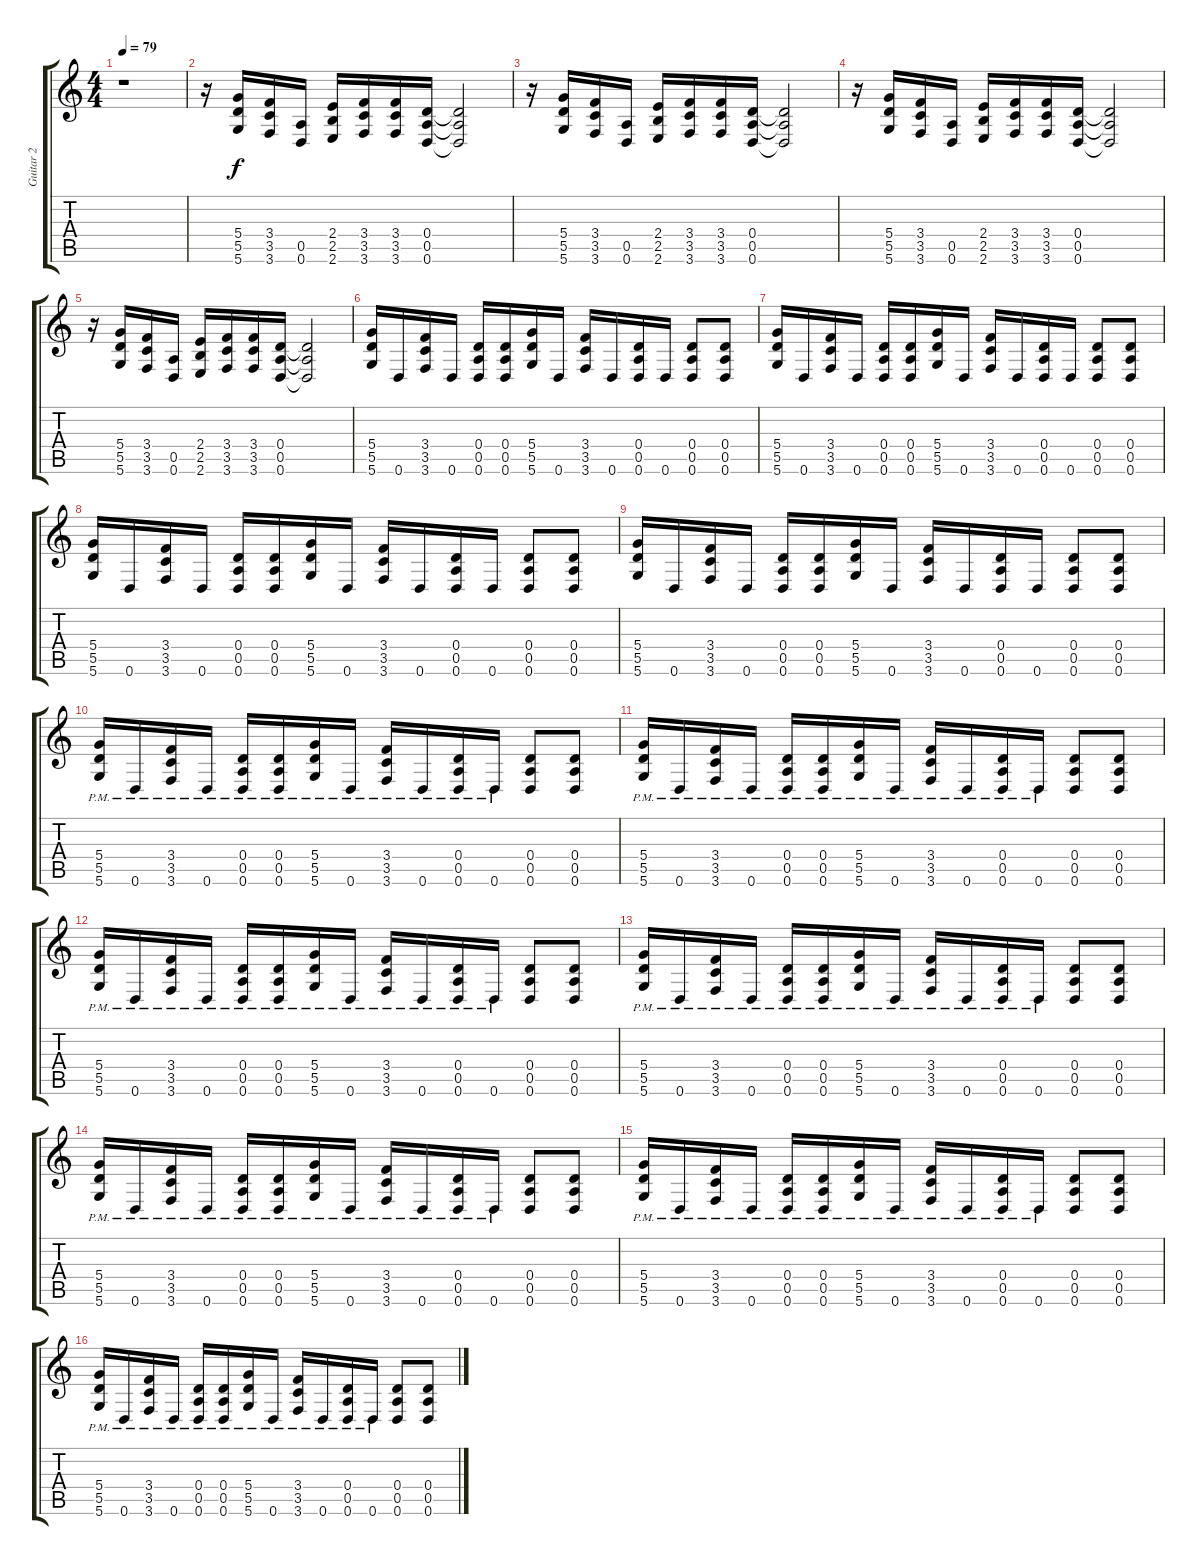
\track ("Guitar 2" "Guitar 2") {instrument distortionguitar}
\staff {score tabs}
\tuning (E4 B3 G3 D3 A2 D2) {hide}
\ts (4 4)
\tempo 79
\clef g2
\ks c
r.1{dy f instrument distortionguitar} |
r.16 (5.4 5.5 5.6).16 (3.4 3.5 3.6).16 (0.5 0.6).16 (2.4 2.5 2.6).16 (3.4 3.5 3.6).16 (3.4 3.5 3.6).16 (0.4 0.5 0.6).16 (0.4{t} 0.5{t} 0.6{t}).2 |
r.16 (5.4 5.5 5.6).16 (3.4 3.5 3.6).16 (0.5 0.6).16 (2.4 2.5 2.6).16 (3.4 3.5 3.6).16 (3.4 3.5 3.6).16 (0.4 0.5 0.6).16 (0.4{t} 0.5{t} 0.6{t}).2 |
r.16 (5.4 5.5 5.6).16 (3.4 3.5 3.6).16 (0.5 0.6).16 (2.4 2.5 2.6).16 (3.4 3.5 3.6).16 (3.4 3.5 3.6).16 (0.4 0.5 0.6).16 (0.4{t} 0.5{t} 0.6{t}).2 |
r.16 (5.4 5.5 5.6).16 (3.4 3.5 3.6).16 (0.5 0.6).16 (2.4 2.5 2.6).16 (3.4 3.5 3.6).16 (3.4 3.5 3.6).16 (0.4 0.5 0.6).16 (0.4{t} 0.5{t} 0.6{t}).2 |
(5.4 5.5 5.6).16 0.6.16 (3.4 3.5 3.6).16 0.6.16 (0.4 0.5 0.6).16 (0.4 0.5 0.6).16 (5.4 5.5 5.6).16 0.6.16 (3.4 3.5 3.6).16 0.6.16 (0.4 0.5 0.6).16 0.6.16 (0.4 0.5 0.6).8 (0.4 0.5 0.6).8 |
(5.4 5.5 5.6).16 0.6.16 (3.4 3.5 3.6).16 0.6.16 (0.4 0.5 0.6).16 (0.4 0.5 0.6).16 (5.4 5.5 5.6).16 0.6.16 (3.4 3.5 3.6).16 0.6.16 (0.4 0.5 0.6).16 0.6.16 (0.4 0.5 0.6).8 (0.4 0.5 0.6).8 |
(5.4 5.5 5.6).16 0.6.16 (3.4 3.5 3.6).16 0.6.16 (0.4 0.5 0.6).16 (0.4 0.5 0.6).16 (5.4 5.5 5.6).16 0.6.16 (3.4 3.5 3.6).16 0.6.16 (0.4 0.5 0.6).16 0.6.16 (0.4 0.5 0.6).8 (0.4 0.5 0.6).8 |
(5.4 5.5 5.6).16 0.6.16 (3.4 3.5 3.6).16 0.6.16 (0.4 0.5 0.6).16 (0.4 0.5 0.6).16 (5.4 5.5 5.6).16 0.6.16 (3.4 3.5 3.6).16 0.6.16 (0.4 0.5 0.6).16 0.6.16 (0.4 0.5 0.6).8 (0.4 0.5 0.6).8 |
(5.4{pm} 5.5{pm} 5.6{pm}).16 0.6{pm}.16 (3.4{pm} 3.5{pm} 3.6{pm}).16 0.6{pm}.16 (0.4{pm} 0.5{pm} 0.6{pm}).16 (0.4{pm} 0.5{pm} 0.6{pm}).16 (5.4{pm} 5.5{pm} 5.6{pm}).16 0.6{pm}.16 (3.4{pm} 3.5{pm} 3.6{pm}).16 0.6{pm}.16 (0.4{pm} 0.5{pm} 0.6{pm}).16 0.6{pm}.16 (0.4 0.5 0.6).8 (0.4 0.5 0.6).8 |
(5.4{pm} 5.5{pm} 5.6{pm}).16 0.6{pm}.16 (3.4{pm} 3.5{pm} 3.6{pm}).16 0.6{pm}.16 (0.4{pm} 0.5{pm} 0.6{pm}).16 (0.4{pm} 0.5{pm} 0.6{pm}).16 (5.4{pm} 5.5{pm} 5.6{pm}).16 0.6{pm}.16 (3.4{pm} 3.5{pm} 3.6{pm}).16 0.6{pm}.16 (0.4{pm} 0.5{pm} 0.6{pm}).16 0.6{pm}.16 (0.4 0.5 0.6).8 (0.4 0.5 0.6).8 |
(5.4{pm} 5.5{pm} 5.6{pm}).16 0.6{pm}.16 (3.4{pm} 3.5{pm} 3.6{pm}).16 0.6{pm}.16 (0.4{pm} 0.5{pm} 0.6{pm}).16 (0.4{pm} 0.5{pm} 0.6{pm}).16 (5.4{pm} 5.5{pm} 5.6{pm}).16 0.6{pm}.16 (3.4{pm} 3.5{pm} 3.6{pm}).16 0.6{pm}.16 (0.4{pm} 0.5{pm} 0.6{pm}).16 0.6{pm}.16 (0.4 0.5 0.6).8 (0.4 0.5 0.6).8 |
(5.4{pm} 5.5{pm} 5.6{pm}).16 0.6{pm}.16 (3.4{pm} 3.5{pm} 3.6{pm}).16 0.6{pm}.16 (0.4{pm} 0.5{pm} 0.6{pm}).16 (0.4{pm} 0.5{pm} 0.6{pm}).16 (5.4{pm} 5.5{pm} 5.6{pm}).16 0.6{pm}.16 (3.4{pm} 3.5{pm} 3.6{pm}).16 0.6{pm}.16 (0.4{pm} 0.5{pm} 0.6{pm}).16 0.6{pm}.16 (0.4 0.5 0.6).8 (0.4 0.5 0.6).8 |
(5.4{pm} 5.5{pm} 5.6{pm}).16 0.6{pm}.16 (3.4{pm} 3.5{pm} 3.6{pm}).16 0.6{pm}.16 (0.4{pm} 0.5{pm} 0.6{pm}).16 (0.4{pm} 0.5{pm} 0.6{pm}).16 (5.4{pm} 5.5{pm} 5.6{pm}).16 0.6{pm}.16 (3.4{pm} 3.5{pm} 3.6{pm}).16 0.6{pm}.16 (0.4{pm} 0.5{pm} 0.6{pm}).16 0.6{pm}.16 (0.4 0.5 0.6).8 (0.4 0.5 0.6).8 |
(5.4{pm} 5.5{pm} 5.6{pm}).16 0.6{pm}.16 (3.4{pm} 3.5{pm} 3.6{pm}).16 0.6{pm}.16 (0.4{pm} 0.5{pm} 0.6{pm}).16 (0.4{pm} 0.5{pm} 0.6{pm}).16 (5.4{pm} 5.5{pm} 5.6{pm}).16 0.6{pm}.16 (3.4{pm} 3.5{pm} 3.6{pm}).16 0.6{pm}.16 (0.4{pm} 0.5{pm} 0.6{pm}).16 0.6{pm}.16 (0.4 0.5 0.6).8 (0.4 0.5 0.6).8 |
(5.4{pm} 5.5{pm} 5.6{pm}).16 0.6{pm}.16 (3.4{pm} 3.5{pm} 3.6{pm}).16 0.6{pm}.16 (0.4{pm} 0.5{pm} 0.6{pm}).16 (0.4{pm} 0.5{pm} 0.6{pm}).16 (5.4{pm} 5.5{pm} 5.6{pm}).16 0.6{pm}.16 (3.4{pm} 3.5{pm} 3.6{pm}).16 0.6{pm}.16 (0.4{pm} 0.5{pm} 0.6{pm}).16 0.6{pm}.16 (0.4 0.5 0.6).8 (0.4 0.5 0.6).8
